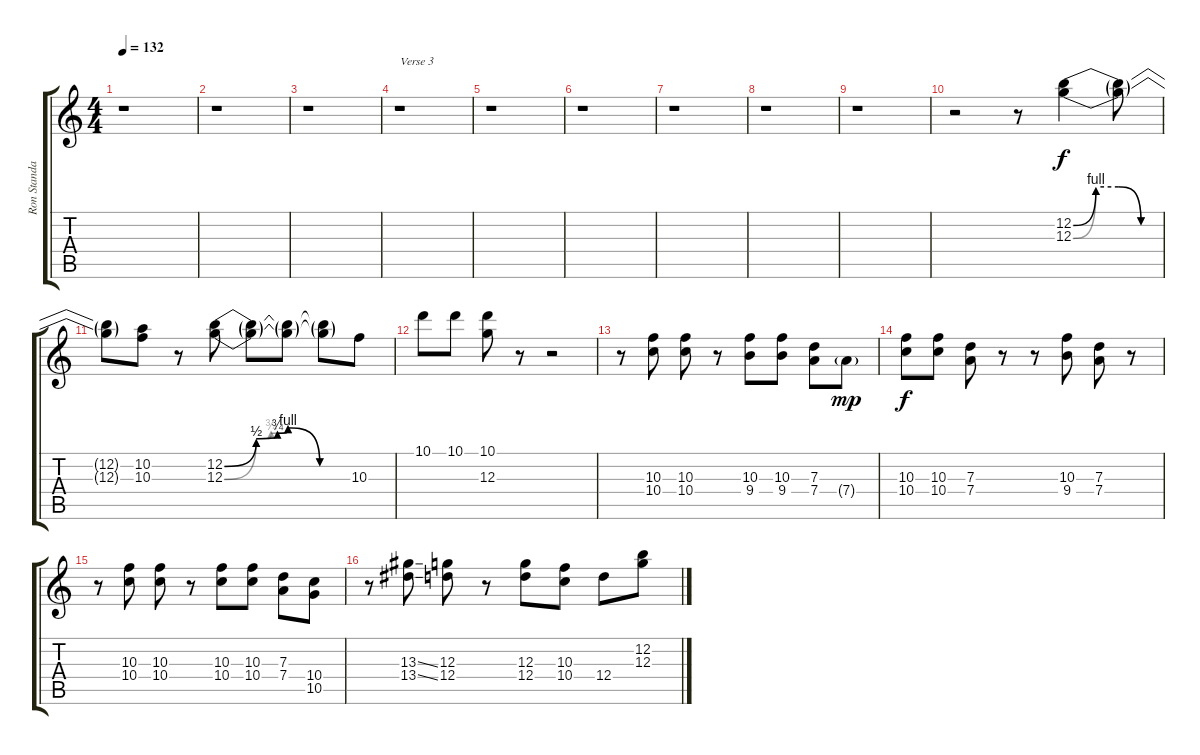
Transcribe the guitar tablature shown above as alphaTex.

\track ("Ron Standard Tuning" "Ron Standa") {instrument distortionguitar}
\staff {score tabs}
\tuning (E4 B3 G3 D3 A2 E2) {hide}
\ts (4 4)
\tempo 132
\clef g2
\ks c
r.1{dy f} |
r.1 |
r.1 |
r.1{txt "Verse 3"} |
r.1 |
r.1 |
r.1 |
r.1 |
r.1 |
r.2 r.8 (12.2{be (custom 0 0 15 4 30 4 45 0 60 0)} 12.3{be (custom 0 0 15 4 30 4 45 0 60 0)}).4 (12.2{t} 12.3{t}).8 |
(12.2{t} 12.3{t}).8 (10.2 10.3).8 r.8 (12.2{be (custom 0 0 15 2 25 3 30 4 45 0 60 0)} 12.3{be (custom 0 0 15 2 22 3 30 4 45 0 60 0)}).8 (12.2{t} 12.3{t}).8 (12.2{t} 12.3{t}).8 (12.2{t} 12.3{t}).8 10.3.8 |
10.1.8 10.1.8 (10.1 12.3).8 r.8 r.2 |
r.8 (10.3 10.4).8 (10.3 10.4).8 r.8 (10.3 9.4).8 (10.3 9.4).8 (7.3 7.4).8 7.4{g}.8{dy mp} |
(10.3 10.4).8{dy f} (10.3 10.4).8 (7.3 7.4).8 r.8 r.8 (10.3 9.4).8 (7.3 7.4).8 r.8 |
r.8 (10.3 10.4).8 (10.3 10.4).8 r.8 (10.3 10.4).8 (10.3 10.4).8 (7.3 7.4).8 (10.4 10.5).8 |
r.8 (13.3{ss} 13.4{ss}).8 (12.3 12.4).8 r.8 (12.3 12.4).8 (10.3 10.4).8 12.4.8 (12.2 12.3).8
